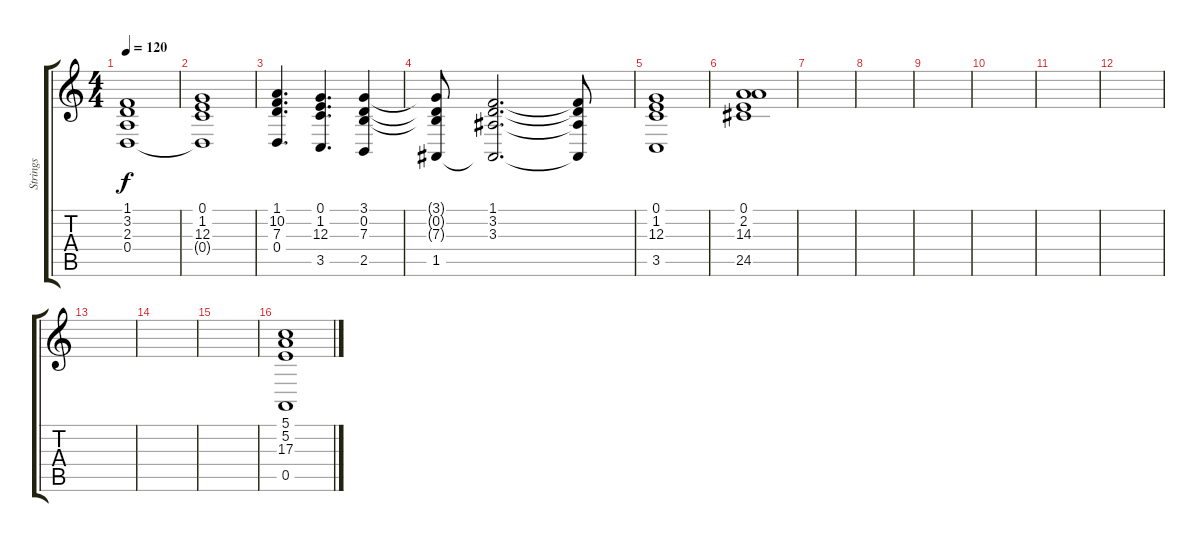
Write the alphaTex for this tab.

\track ("Strings" "Strings") {instrument synthstrings2}
\staff {score tabs}
\tuning (E4 B3 G3 D3 A2 E2) {hide}
\ts (4 4)
\tempo 120
\clef g2
\ks c
(1.1 3.2 2.3 0.4{t}).1{dy f} |
(0.1 1.2 12.3 0.4{t}).1 |
(1.1 10.2 7.3 0.4).4{d} (0.1 1.2 12.3 3.5).4{d} (3.1 0.2 7.3 2.5).4 |
(3.1{t} 0.2{t} 7.3{t} 1.5).8 (1.1 3.2 3.3 1.5{t}).2{d} (1.1{t} 3.2{t} 3.3{t} 1.5{t}).8 |
(0.1 1.2 12.3 3.5).1 |
(0.1 2.2 14.3 24.5).1 |
|
|
|
|
|
|
|
|
|
(5.1 5.2 17.3 0.5).1
